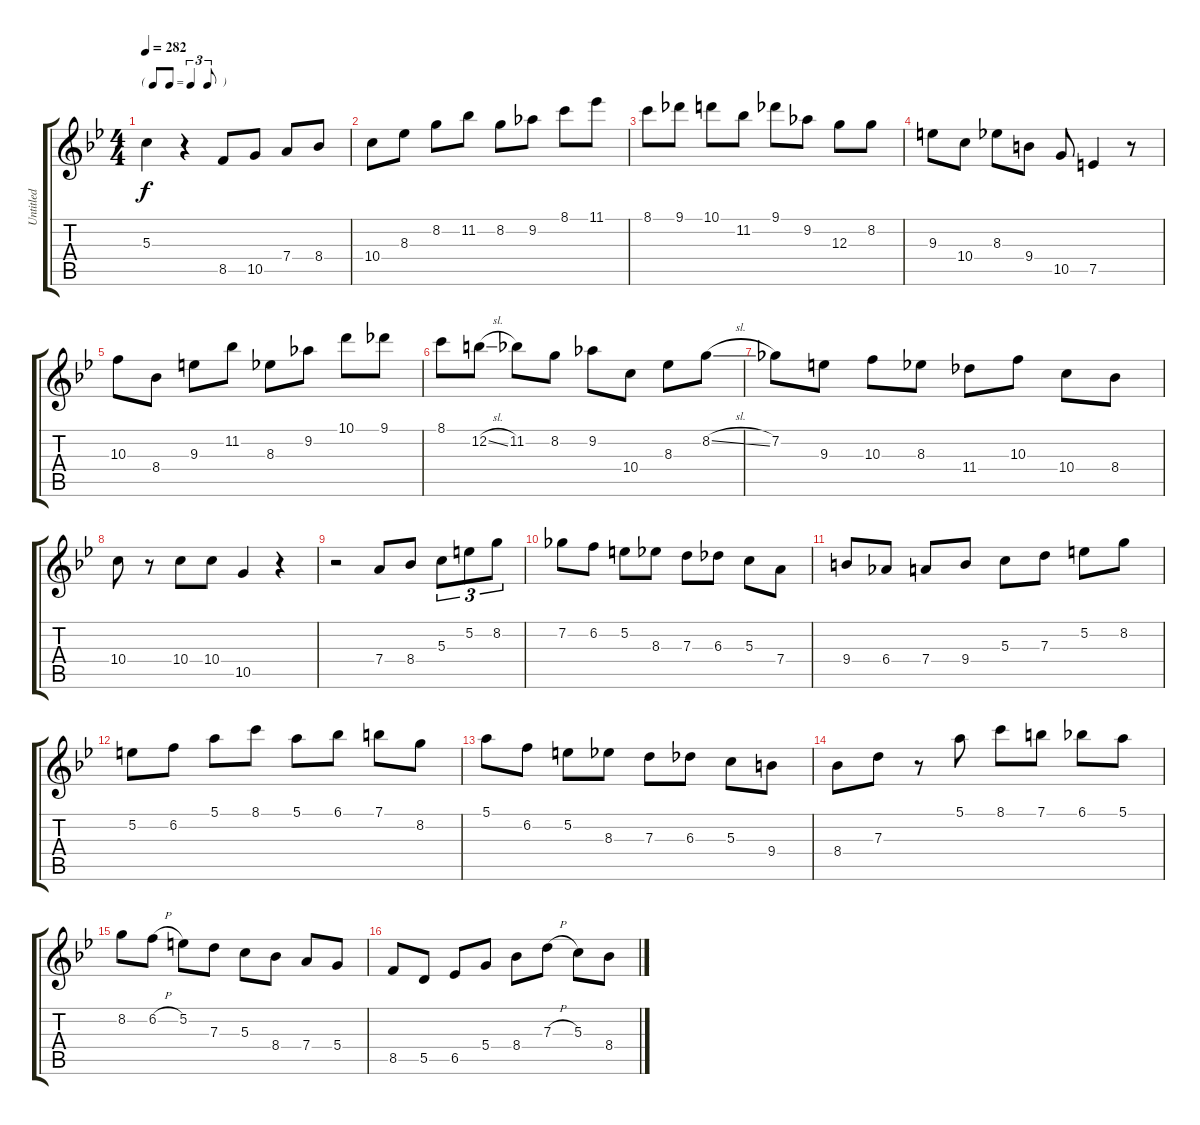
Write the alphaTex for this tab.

\track ("Untitled" "Untitled") {instrument electricguitarjazz}
\staff {score tabs}
\tuning (E4 B3 G3 D3 A2 E2) {hide}
\ts (4 4)
\tf triplet8th
\tempo 282
\clef g2
\ks bb
5.3{t}.4{dy f} r.4 8.5.8 10.5.8 7.4.8 8.4.8 |
10.4.8 8.3.8 8.2.8 11.2.8 8.2.8 9.2.8 8.1.8 11.1.8 |
8.1.8 9.1.8 10.1.8 11.2.8 9.1.8 9.2.8 12.3.8 8.2.8 |
9.3.8 10.4.8 8.3.8 9.4.8 10.5.8 7.5.4 r.8 |
10.3.8 8.4.8 9.3.8 11.2.8 8.3.8 9.2.8 10.1.8 9.1.8 |
8.1.8 12.2{sl}.8 11.2.8 8.2.8 9.2.8 10.4.8 8.3.8 8.2{sl}.8 |
7.2.8 9.3.8 10.3.8 8.3.8 11.4.8 10.3.8 10.4.8 8.4.8 |
10.4.8 r.8 10.4.8 10.4.8 10.5.4 r.4 |
r.2 7.4.8 8.4.8 5.3.8{tu (3 2)} 5.2.8{tu (3 2)} 8.2.8{tu (3 2)} |
7.2.8 6.2.8 5.2.8 8.3.8 7.3.8 6.3.8 5.3.8 7.4.8 |
9.4.8 6.4.8 7.4.8 9.4.8 5.3.8 7.3.8 5.2.8 8.2.8 |
5.2.8 6.2.8 5.1.8 8.1.8 5.1.8 6.1.8 7.1.8 8.2.8 |
5.1.8 6.2.8 5.2.8 8.3.8 7.3.8 6.3.8 5.3.8 9.4.8 |
8.4.8 7.3.8 r.8 5.1.8 8.1.8 7.1.8 6.1.8 5.1.8 |
8.2.8 6.2{h}.8 5.2.8 7.3.8 5.3.8 8.4.8 7.4.8 5.4.8 |
8.5.8 5.5.8 6.5.8 5.4.8 8.4.8 7.3{h}.8 5.3.8 8.4.8
